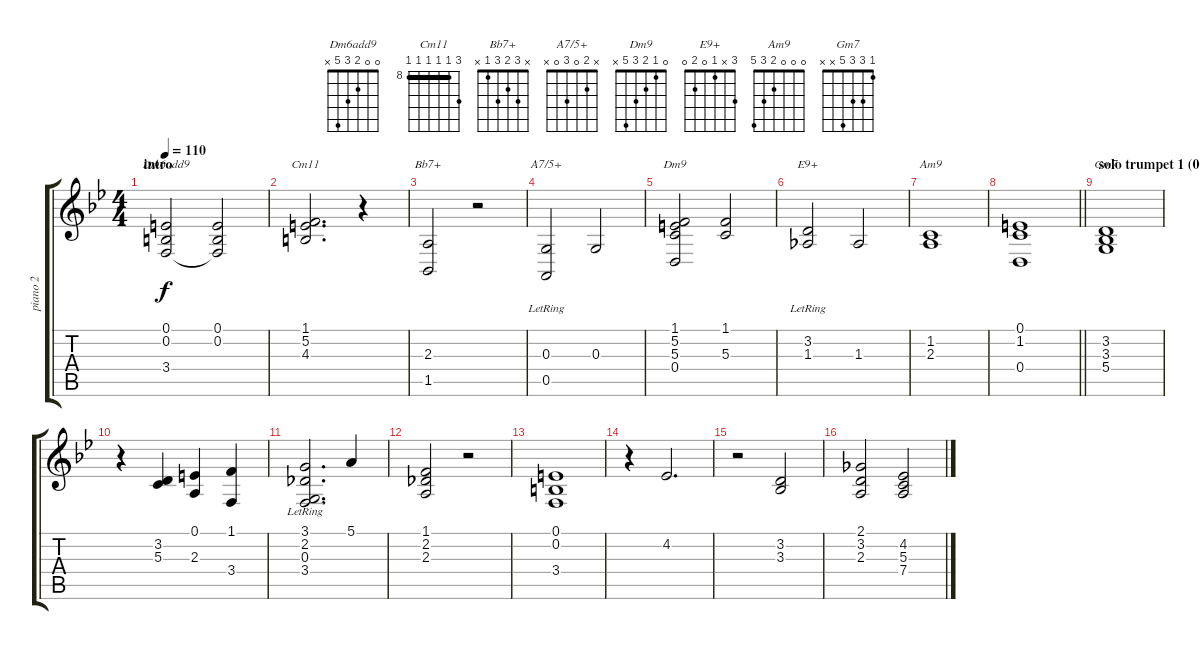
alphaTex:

\track ("piano 2" "piano 2") {instrument acousticgrandpiano}
\staff {score tabs}
\tuning (E4 B3 G3 D3 A2 E2) {hide}
\chord ("Dm6add9" 0 0 2 3 5 x)
\chord ("Cm11" 10 8 8 8 8 8) {firstfret 8 barre 8}
\chord ("Bb7+" x 3 2 3 1 x)
\chord ("A7/5+" x 2 0 3 0 x)
\chord ("Dm9" 0 1 2 3 5 x)
\chord ("E9+" 3 x 1 0 2 0)
\chord ("Am9" 0 0 0 2 3 5)
\chord ("Gm7" 1 3 3 5 x x)
\ts (4 4)
\section ("" "intro")
\tempo 110
\clef g2
\ks bb
(0.1 0.2 3.4).2{ch "Dm6add9" dy f instrument acousticgrandpiano} (0.1 0.2 3.4{t}).2 |
(1.1 5.2 4.3).2{d ch "Cm11"} r.4 |
(2.3 1.5).2{ch "Bb7+"} r.2 |
(0.3 0.5{lr}).2{ch "A7/5+"} 0.3.2 |
(1.1 5.2 5.3 0.4).2{ch "Dm9"} (1.1 5.3).2 |
(3.2{lr} 1.3).2{ch "E9+"} 1.3.2 |
(1.2 2.3).1{ch "Am9"} |
\barLineRight lightlight
(0.1 1.2 0.4).1 |
\section ("" "solo trumpet 1 (0.18)")
(3.2 3.3 5.4).1{ch "Gm7"} |
r.4 (3.2 5.3).4 (0.1 2.3).4 (1.1 3.4).4 |
(3.1 2.2{lr} 0.3{lr} 3.4{lr}).2{d} 5.1.4 |
(1.1 2.2 2.3).2 r.2 |
(0.1 0.2 3.4).1 |
r.4 4.2.2{d} |
r.2 (3.2 3.3).2 |
(2.1 3.2 2.3).2 (4.2 5.3 7.4).2
